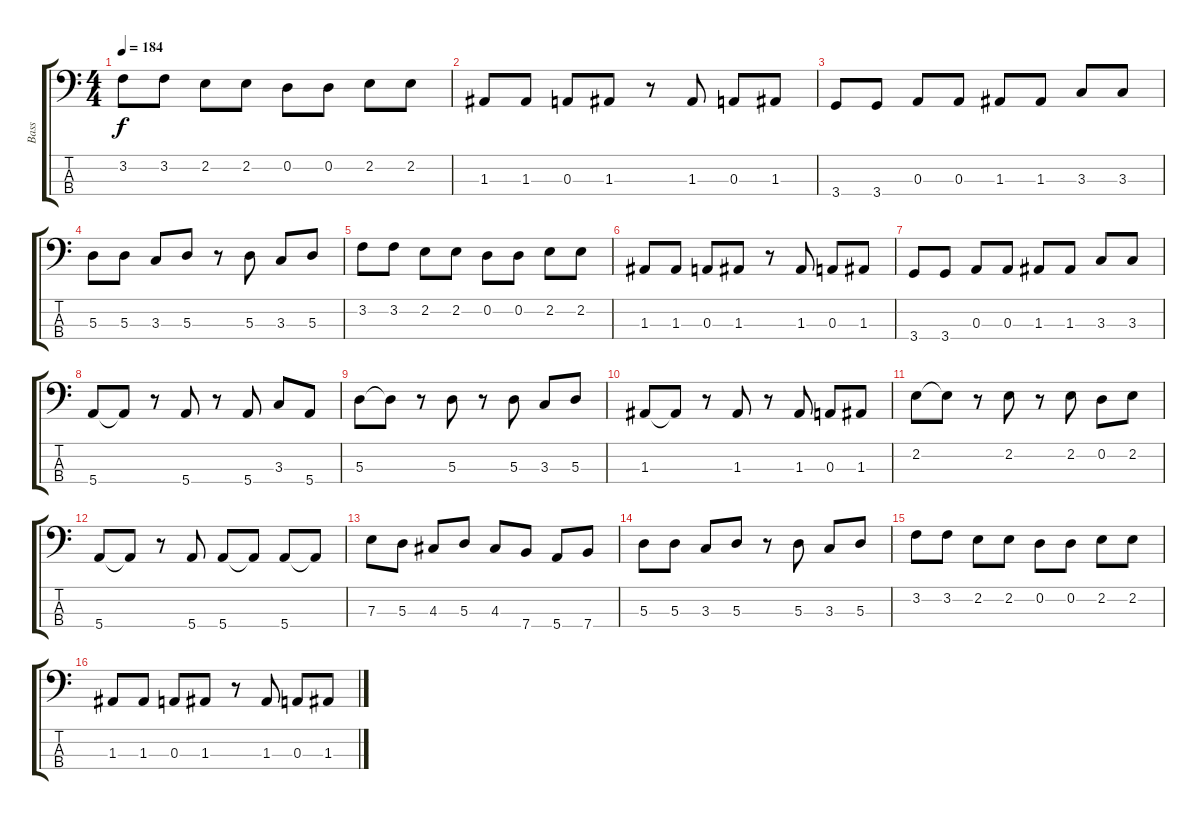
\track ("Bass" "Bass") {instrument electricbasspick}
\staff {score tabs}
\tuning (G2 D2 A1 E1) {hide}
\ts (4 4)
\tempo 184
\clef f4
\ks c
3.2.8{dy f} 3.2.8 2.2.8 2.2.8 0.2.8 0.2.8 2.2.8 2.2.8 |
1.3.8 1.3.8 0.3.8 1.3.8 r.8 1.3.8 0.3.8 1.3.8 |
3.4.8 3.4.8 0.3.8 0.3.8 1.3.8 1.3.8 3.3.8 3.3.8 |
5.3.8 5.3.8 3.3.8 5.3.8 r.8 5.3.8 3.3.8 5.3.8 |
3.2.8 3.2.8 2.2.8 2.2.8 0.2.8 0.2.8 2.2.8 2.2.8 |
1.3.8 1.3.8 0.3.8 1.3.8 r.8 1.3.8 0.3.8 1.3.8 |
3.4.8 3.4.8 0.3.8 0.3.8 1.3.8 1.3.8 3.3.8 3.3.8 |
5.4.8 5.4{t}.8 r.8 5.4.8 r.8 5.4.8 3.3.8 5.4.8 |
5.3.8 5.3{t}.8 r.8 5.3.8 r.8 5.3.8 3.3.8 5.3.8 |
1.3.8 1.3{t}.8 r.8 1.3.8 r.8 1.3.8 0.3.8 1.3.8 |
2.2.8 2.2{t}.8 r.8 2.2.8 r.8 2.2.8 0.2.8 2.2.8 |
5.4.8 5.4{t}.8 r.8 5.4.8 5.4.8 5.4{t}.8 5.4.8 5.4{t}.8 |
7.3.8 5.3.8 4.3.8 5.3.8 4.3.8 7.4.8 5.4.8 7.4.8 |
5.3.8 5.3.8 3.3.8 5.3.8 r.8 5.3.8 3.3.8 5.3.8 |
3.2.8 3.2.8 2.2.8 2.2.8 0.2.8 0.2.8 2.2.8 2.2.8 |
1.3.8 1.3.8 0.3.8 1.3.8 r.8 1.3.8 0.3.8 1.3.8
